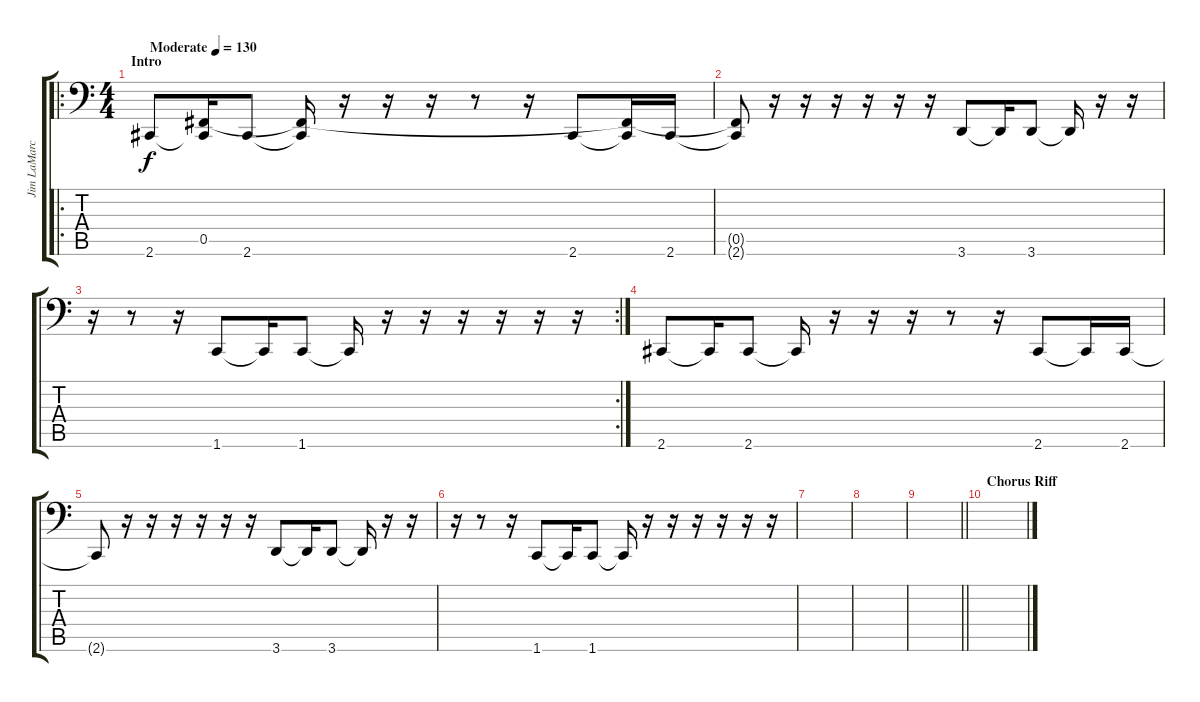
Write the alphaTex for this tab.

\track ("Jim LaMarca" "Jim LaMarc") {instrument electricbasspick}
\staff {score tabs}
\tuning (Db3 Ab2 E2 B1 Gb1 B0) {hide}
\ro
\ts (4 4)
\section ("" "Intro")
\tempo (130 "Moderate")
\clef f4
\ks c
2.6.8{dy f instrument electricbasspick} (0.5 2.6{t}).16 2.6.8 (0.5{t} 2.6{t}).16 r.16 r.16 r.16 r.8 r.16 2.6.8 (0.5{t} 2.6{t}).16 2.6.16 |
(0.5{t} 2.6{t}).8 r.16 r.16 r.16 r.16 r.16 r.16 3.6.8 3.6{t}.16 3.6.8 3.6{t}.16 r.16 r.16 |
\rc 2
r.16 r.8 r.16 1.6.8 1.6{t}.16 1.6.8 1.6{t}.16 r.16 r.16 r.16 r.16 r.16 r.16 |
2.6.8 2.6{t}.16 2.6.8 2.6{t}.16 r.16 r.16 r.16 r.8 r.16 2.6.8 2.6{t}.16 2.6.16 |
2.6{t}.8 r.16 r.16 r.16 r.16 r.16 r.16 3.6.8 3.6{t}.16 3.6.8 3.6{t}.16 r.16 r.16 |
r.16 r.8 r.16 1.6.8 1.6{t}.16 1.6.8 1.6{t}.16 r.16 r.16 r.16 r.16 r.16 r.16 |
|
|
\barLineRight lightlight
|
\section ("" "Chorus Riff")
